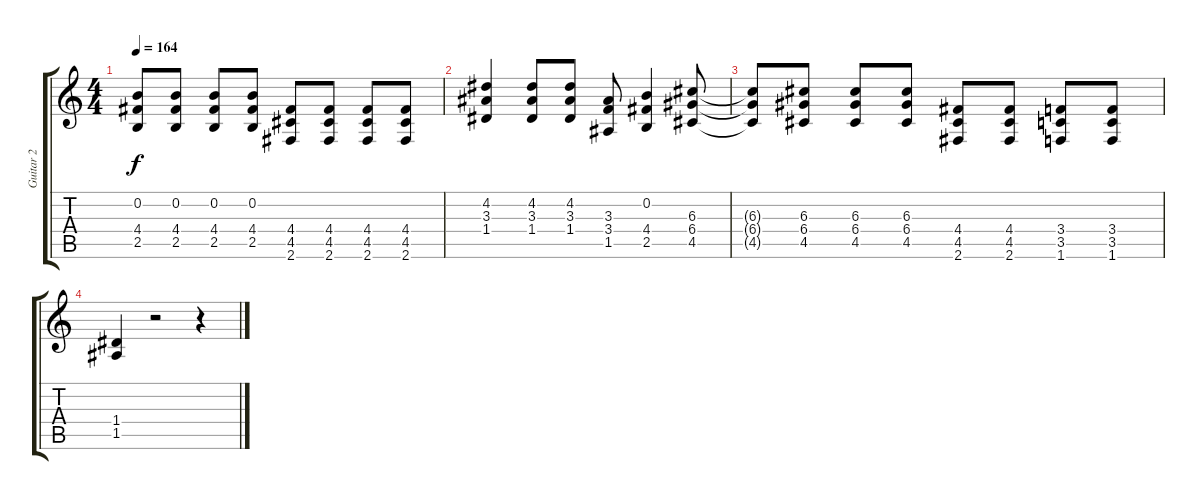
\track ("Guitar 2" "Guitar 2") {instrument distortionguitar}
\staff {score tabs}
\tuning (E4 B3 G3 D3 A2 E2) {hide}
\ts (4 4)
\tempo 164
\clef g2
\ks c
(0.2 4.4 2.5).8{dy f} (0.2 4.4 2.5).8 (0.2 4.4 2.5).8 (0.2 4.4 2.5).8 (4.4 4.5 2.6).8 (4.4 4.5 2.6).8 (4.4 4.5 2.6).8 (4.4 4.5 2.6).8 |
(4.2 3.3 1.4).4 (4.2 3.3 1.4).8 (4.2 3.3 1.4).8 (3.3 3.4 1.5).8 (0.2 4.4 2.5).4 (6.3 6.4 4.5).8 |
(6.3{t} 6.4{t} 4.5{t}).8 (6.3 6.4 4.5).8 (6.3 6.4 4.5).8 (6.3 6.4 4.5).8 (4.4 4.5 2.6).8 (4.4 4.5 2.6).8 (3.4 3.5 1.6).8 (3.4 3.5 1.6).8 |
(1.4 1.5).4 r.2 r.4
